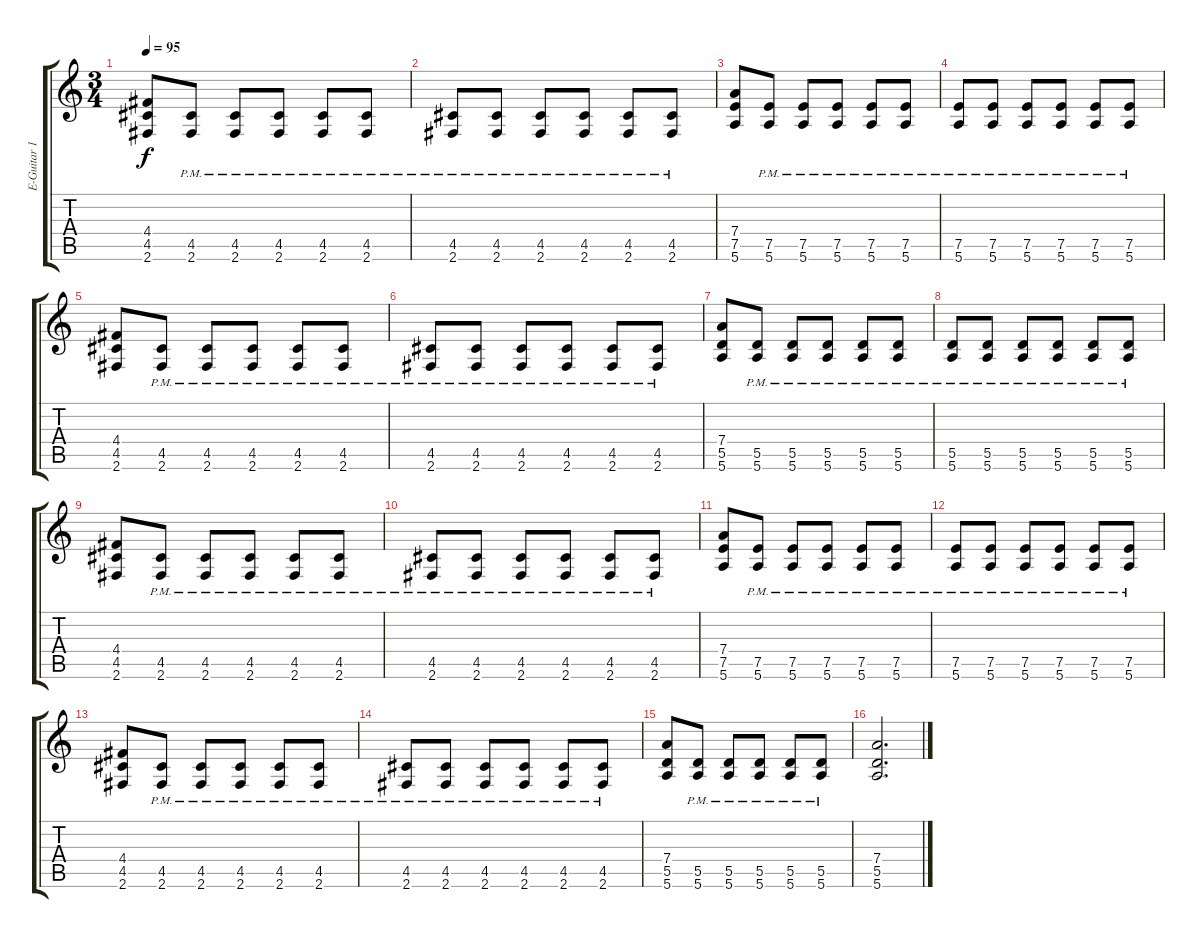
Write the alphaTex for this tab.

\track ("E-Guitar 1" "E-Guitar 1") {instrument distortionguitar}
\staff {score tabs}
\tuning (E4 B3 G3 D3 A2 E2) {hide}
\ts (3 4)
\tempo 95
\clef g2
\ks c
(4.4 4.5 2.6).8{dy f} (4.5{pm} 2.6{pm}).8 (4.5{pm} 2.6{pm}).8 (4.5{pm} 2.6{pm}).8 (4.5{pm} 2.6{pm}).8 (4.5{pm} 2.6{pm}).8 |
(4.5{pm} 2.6{pm}).8 (4.5{pm} 2.6{pm}).8 (4.5{pm} 2.6{pm}).8 (4.5{pm} 2.6{pm}).8 (4.5{pm} 2.6{pm}).8 (4.5{pm} 2.6{pm}).8 |
(7.4 7.5 5.6).8 (7.5{pm} 5.6{pm}).8 (7.5{pm} 5.6{pm}).8 (7.5{pm} 5.6{pm}).8 (7.5{pm} 5.6{pm}).8 (7.5{pm} 5.6{pm}).8 |
(7.5{pm} 5.6{pm}).8 (7.5{pm} 5.6{pm}).8 (7.5{pm} 5.6{pm}).8 (7.5{pm} 5.6{pm}).8 (7.5{pm} 5.6{pm}).8 (7.5{pm} 5.6{pm}).8 |
(4.4 4.5 2.6).8 (4.5{pm} 2.6{pm}).8 (4.5{pm} 2.6{pm}).8 (4.5{pm} 2.6{pm}).8 (4.5{pm} 2.6{pm}).8 (4.5{pm} 2.6{pm}).8 |
(4.5{pm} 2.6{pm}).8 (4.5{pm} 2.6{pm}).8 (4.5{pm} 2.6{pm}).8 (4.5{pm} 2.6{pm}).8 (4.5{pm} 2.6{pm}).8 (4.5{pm} 2.6{pm}).8 |
(7.4 5.5 5.6).8 (5.5{pm} 5.6{pm}).8 (5.5{pm} 5.6{pm}).8 (5.5{pm} 5.6{pm}).8 (5.5{pm} 5.6{pm}).8 (5.5{pm} 5.6{pm}).8 |
(5.5{pm} 5.6{pm}).8 (5.5{pm} 5.6{pm}).8 (5.5{pm} 5.6{pm}).8 (5.5{pm} 5.6{pm}).8 (5.5{pm} 5.6{pm}).8 (5.5{pm} 5.6{pm}).8 |
(4.4 4.5 2.6).8 (4.5{pm} 2.6{pm}).8 (4.5{pm} 2.6{pm}).8 (4.5{pm} 2.6{pm}).8 (4.5{pm} 2.6{pm}).8 (4.5{pm} 2.6{pm}).8 |
(4.5{pm} 2.6{pm}).8 (4.5{pm} 2.6{pm}).8 (4.5{pm} 2.6{pm}).8 (4.5{pm} 2.6{pm}).8 (4.5{pm} 2.6{pm}).8 (4.5{pm} 2.6{pm}).8 |
(7.4 7.5 5.6).8 (7.5{pm} 5.6{pm}).8 (7.5{pm} 5.6{pm}).8 (7.5{pm} 5.6{pm}).8 (7.5{pm} 5.6{pm}).8 (7.5{pm} 5.6{pm}).8 |
(7.5{pm} 5.6{pm}).8 (7.5{pm} 5.6{pm}).8 (7.5{pm} 5.6{pm}).8 (7.5{pm} 5.6{pm}).8 (7.5{pm} 5.6{pm}).8 (7.5{pm} 5.6{pm}).8 |
(4.4 4.5 2.6).8 (4.5{pm} 2.6{pm}).8 (4.5{pm} 2.6{pm}).8 (4.5{pm} 2.6{pm}).8 (4.5{pm} 2.6{pm}).8 (4.5{pm} 2.6{pm}).8 |
(4.5{pm} 2.6{pm}).8 (4.5{pm} 2.6{pm}).8 (4.5{pm} 2.6{pm}).8 (4.5{pm} 2.6{pm}).8 (4.5{pm} 2.6{pm}).8 (4.5{pm} 2.6{pm}).8 |
(7.4 5.5 5.6).8 (5.5{pm} 5.6{pm}).8 (5.5{pm} 5.6{pm}).8 (5.5{pm} 5.6{pm}).8 (5.5{pm} 5.6{pm}).8 (5.5{pm} 5.6{pm}).8 |
(7.4 5.5 5.6).2{d}
